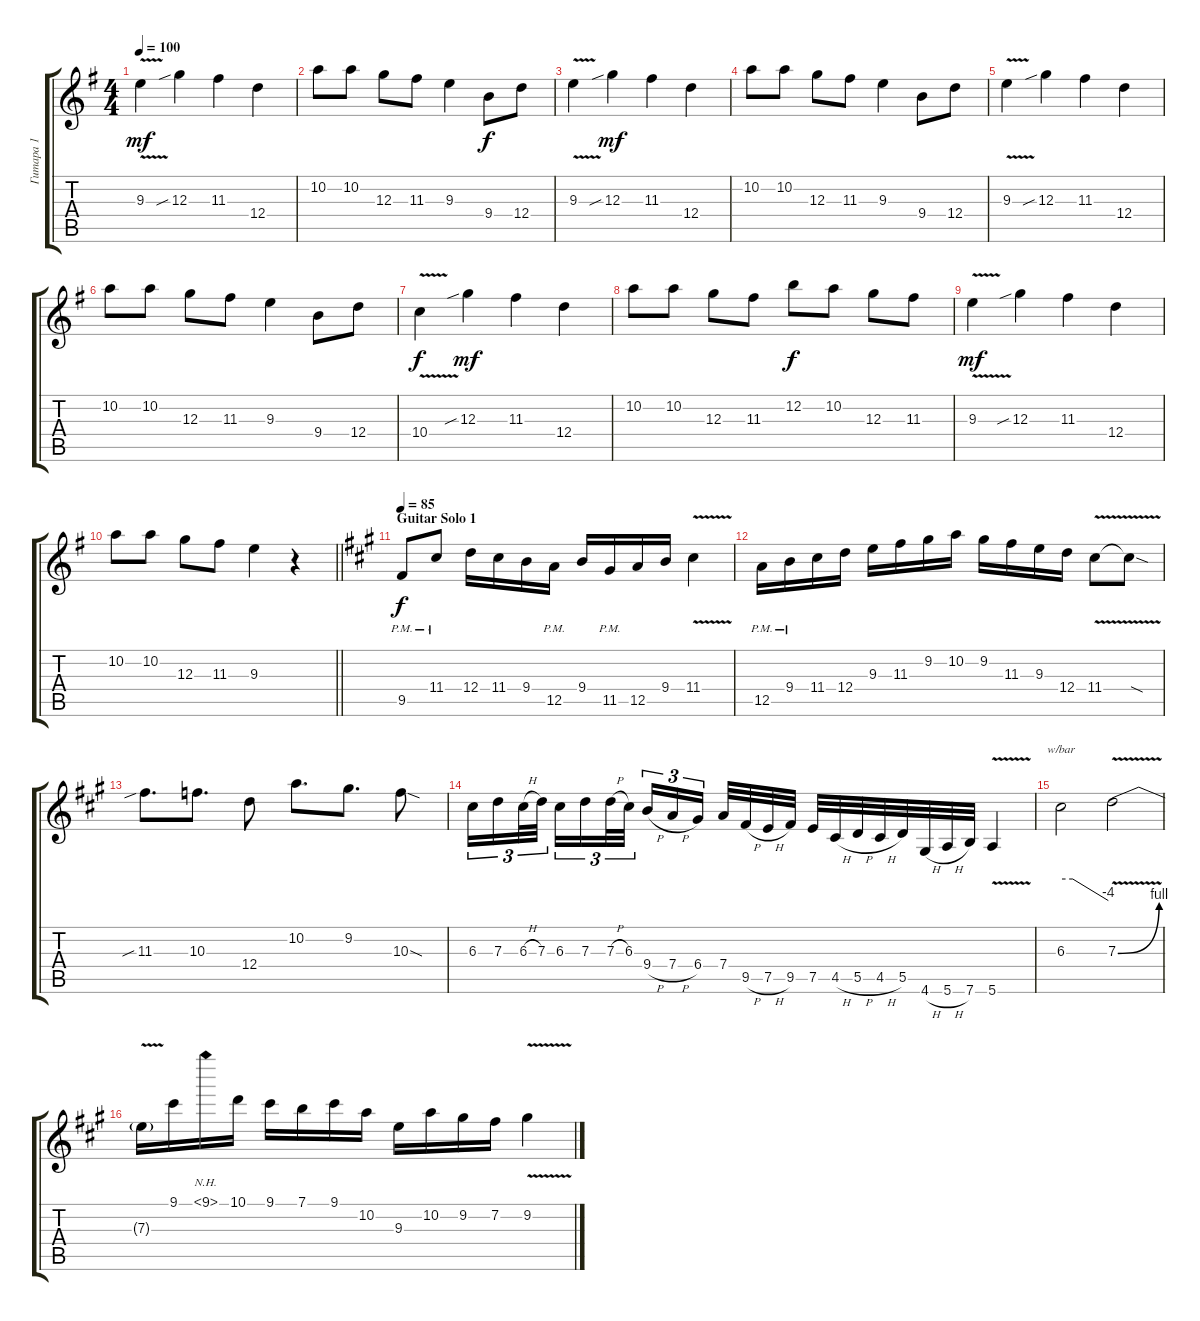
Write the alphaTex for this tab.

\track ("Гитара 1" "Гитара 1") {instrument distortionguitar}
\staff {score tabs}
\tuning (E4 B3 G3 D3 A2 E2) {hide}
\ts (4 4)
\tempo 100
\clef g2
\ks eminor
9.3{v}.4{dy mf} 12.3{sib}.4 11.3.4 12.4.4 |
10.2.8 10.2.8 12.3.8 11.3.8 9.3.4 9.4.8{dy f} 12.4.8 |
9.3{v}.4 12.3{sib}.4{dy mf} 11.3.4 12.4.4 |
10.2.8 10.2.8 12.3.8 11.3.8 9.3.4 9.4.8 12.4.8 |
9.3{v}.4 12.3{sib}.4 11.3.4 12.4.4 |
10.2.8 10.2.8 12.3.8 11.3.8 9.3.4 9.4.8 12.4.8 |
10.4{v}.4{dy f} 12.3{sib}.4{dy mf} 11.3.4 12.4.4 |
10.2.8 10.2.8 12.3.8 11.3.8 12.2.8{dy f} 10.2.8 12.3.8 11.3.8 |
9.3{v}.4{dy mf} 12.3{sib}.4 11.3.4 12.4.4 |
\barLineRight lightlight
10.2.8 10.2.8 12.3.8 11.3.8 9.3.4 r.4 |
\section ("" "Guitar Solo 1")
\tempo 85
\ks f#minor
9.5{pm}.8{dy f volume 10} 11.4{pm}.8 12.4.16 11.4.16 9.4.16 12.5{pm}.16 9.4.16 11.5{pm}.16 12.5.16 9.4.16 11.4{v}.4 |
12.5{pm}.16 9.4{pm}.16 11.4.16 12.4.16 9.3.16 11.3.16 9.2.16 10.2.16 9.2.16 11.3.16 9.3.16 12.4.16 11.4{v}.8 11.4{sod t}.8 |
11.3{sib}.8{d} 10.3.8{d} 12.4.8 10.2.8{d} 9.2.8{d} 10.3{sod}.8 |
6.3.16{tu (3 2)} 7.3.16{tu (3 2)} 6.3{h}.32{tu (3 2)} 7.3.32{tu (3 2) beam splitsecondary} 6.3.16{tu (3 2)} 7.3.16{tu (3 2)} 7.3{h}.32{tu (3 2)} 6.3.32{tu (3 2)} 9.4{h}.16{tu (3 2)} 7.4{h}.16{tu (3 2)} 6.4.16{tu (3 2) beam splitsecondary} 7.4.32 9.5{h}.32 7.5{h}.32 9.5.32 7.5.32 4.5{h}.32 5.5{h}.32 4.5{h}.32 5.5.32 4.6{h}.32 5.6{h}.32 7.6.32 5.6{v}.4 |
6.3.2{tbe (custom default 0 0 15 0 60 -16)} 7.3{be (bend 0 0 60 4) v}.2 |
7.3{t}.16 9.1.16 9.1{nh}.16 10.1.16 9.1.16 7.1.16 9.1.16 10.2.16 9.3.16 10.2.16 9.2.16 7.2.16 9.2{v}.4
